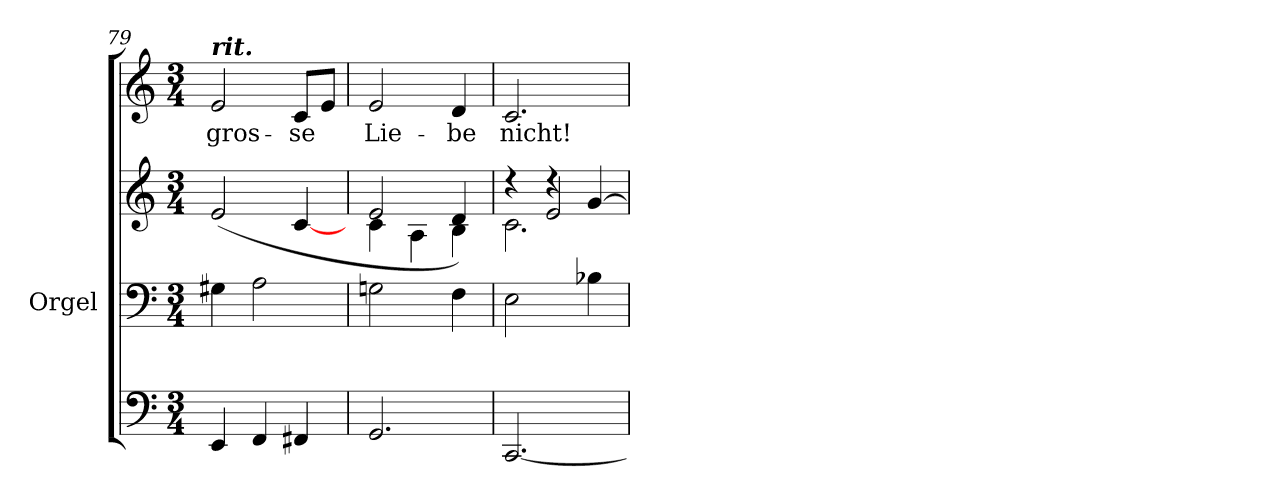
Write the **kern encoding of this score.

**kern	**kern	**kern	**kern	**text
*part3	*part2	*part2	*part1	*part1
*staff4	*staff3	*staff2	*staff1	*staff1
*	*I"Orgel	*	*	*
*	*I'Org.	*	*	*
*clefF4	*clefF4	*clefG2	*clefG2	*
*k[]	*k[]	*k[]	*k[]	*
*C:	*C:	*C:	*C:	*
*M3/4	*M3/4	*M3/4	*M3/4	*
=79	=79	=79	=79	=79
!	!	!	!LO:TX:a:Bi:t=rit.	!
!	!	!	!	!LO:LY:b
4EE/	4G#X\	(2e/	2e/	gros-
4FF/	2A\	.	.	.
!	!	!	!	!LO:LY:b
4FF#X/	.	[4c/	8c/L	-se
.	.	.	8e/J	.
!!LO:LB:g=z
=80	=80	=80	=80	=80
*	*	*^	*	*
!	!	!	!	!	!LO:LY:b
2.GG/	2Gn\	2e/	4c\	2e/	Lie-
.	.	.	4A\	.	.
!	!	!	!	!	!LO:LY:b
.	4F\	4d/)	4B\	4d/	-be
=81	=81	=81	=81	=81	=81
*	*	*	*^	*	*
!	!	!	!	!	!	!LO:LY:b
[2.CC/	2E\	4rdd	2.c\	4ryy	2.c/	nicht!
.	.	4rdd	.	2e/	.	.
.	4B-X\	[<4g/	.	.	.	.
*	*	*v	*v	*v	*	*
=	=	=	=	=
*-	*-	*-	*-	*-
